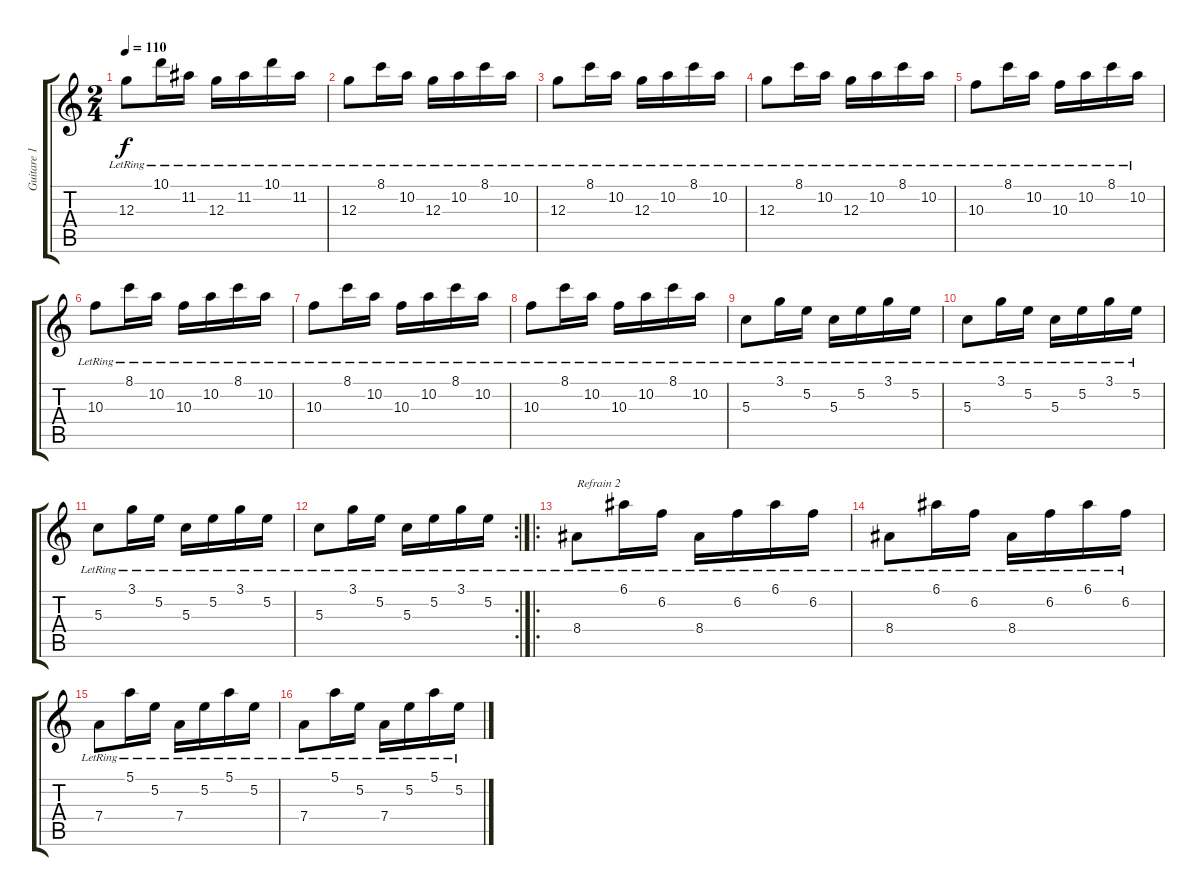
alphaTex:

\track ("Guitare 1" "Guitare 1") {instrument acousticguitarsteel}
\staff {score tabs}
\tuning (E4 B3 G3 D3 A2 E2) {hide}
\ts (2 4)
\tempo 110
\clef g2
\ks c
12.3{lr}.8{dy f} 10.1{lr}.16 11.2{lr}.16{beam split} 12.3{lr}.16{beam merge} 11.2{lr}.16 10.1{lr}.16 11.2{lr}.16 |
12.3{lr}.8 8.1{lr}.16 10.2{lr}.16 12.3{lr}.16 10.2{lr}.16 8.1{lr}.16 10.2{lr}.16 |
12.3{lr}.8 8.1{lr}.16 10.2{lr}.16 12.3{lr}.16 10.2{lr}.16 8.1{lr}.16 10.2{lr}.16 |
12.3{lr}.8 8.1{lr}.16 10.2{lr}.16 12.3{lr}.16 10.2{lr}.16 8.1{lr}.16 10.2{lr}.16 |
10.3{lr}.8 8.1{lr}.16 10.2{lr}.16 10.3{lr}.16 10.2{lr}.16 8.1{lr}.16 10.2{lr}.16 |
10.3{lr}.8 8.1{lr}.16 10.2{lr}.16 10.3{lr}.16 10.2{lr}.16 8.1{lr}.16 10.2{lr}.16 |
10.3{lr}.8 8.1{lr}.16 10.2{lr}.16 10.3{lr}.16 10.2{lr}.16 8.1{lr}.16 10.2{lr}.16 |
10.3{lr}.8 8.1{lr}.16 10.2{lr}.16 10.3{lr}.16 10.2{lr}.16 8.1{lr}.16 10.2{lr}.16 |
5.3{lr}.8 3.1{lr}.16 5.2{lr}.16 5.3{lr}.16 5.2{lr}.16 3.1{lr}.16 5.2{lr}.16 |
5.3{lr}.8 3.1{lr}.16 5.2{lr}.16 5.3{lr}.16 5.2{lr}.16 3.1{lr}.16 5.2{lr}.16 |
5.3{lr}.8 3.1{lr}.16 5.2{lr}.16 5.3{lr}.16 5.2{lr}.16 3.1{lr}.16 5.2{lr}.16 |
\rc 2
5.3{lr}.8 3.1{lr}.16 5.2{lr}.16 5.3{lr}.16 5.2{lr}.16 3.1{lr}.16 5.2{lr}.16 |
\ro
8.4{lr}.8{txt "Refrain 2"} 6.1{lr}.16 6.2{lr}.16 8.4{lr}.16 6.2{lr}.16 6.1{lr}.16 6.2{lr}.16 |
8.4{lr}.8 6.1{lr}.16 6.2{lr}.16 8.4{lr}.16 6.2{lr}.16 6.1{lr}.16 6.2{lr}.16 |
7.4{lr}.8 5.1{lr}.16 5.2{lr}.16 7.4{lr}.16 5.2{lr}.16 5.1{lr}.16 5.2{lr}.16 |
7.4{lr}.8 5.1{lr}.16 5.2{lr}.16 7.4{lr}.16 5.2{lr}.16 5.1{lr}.16 5.2{lr}.16
